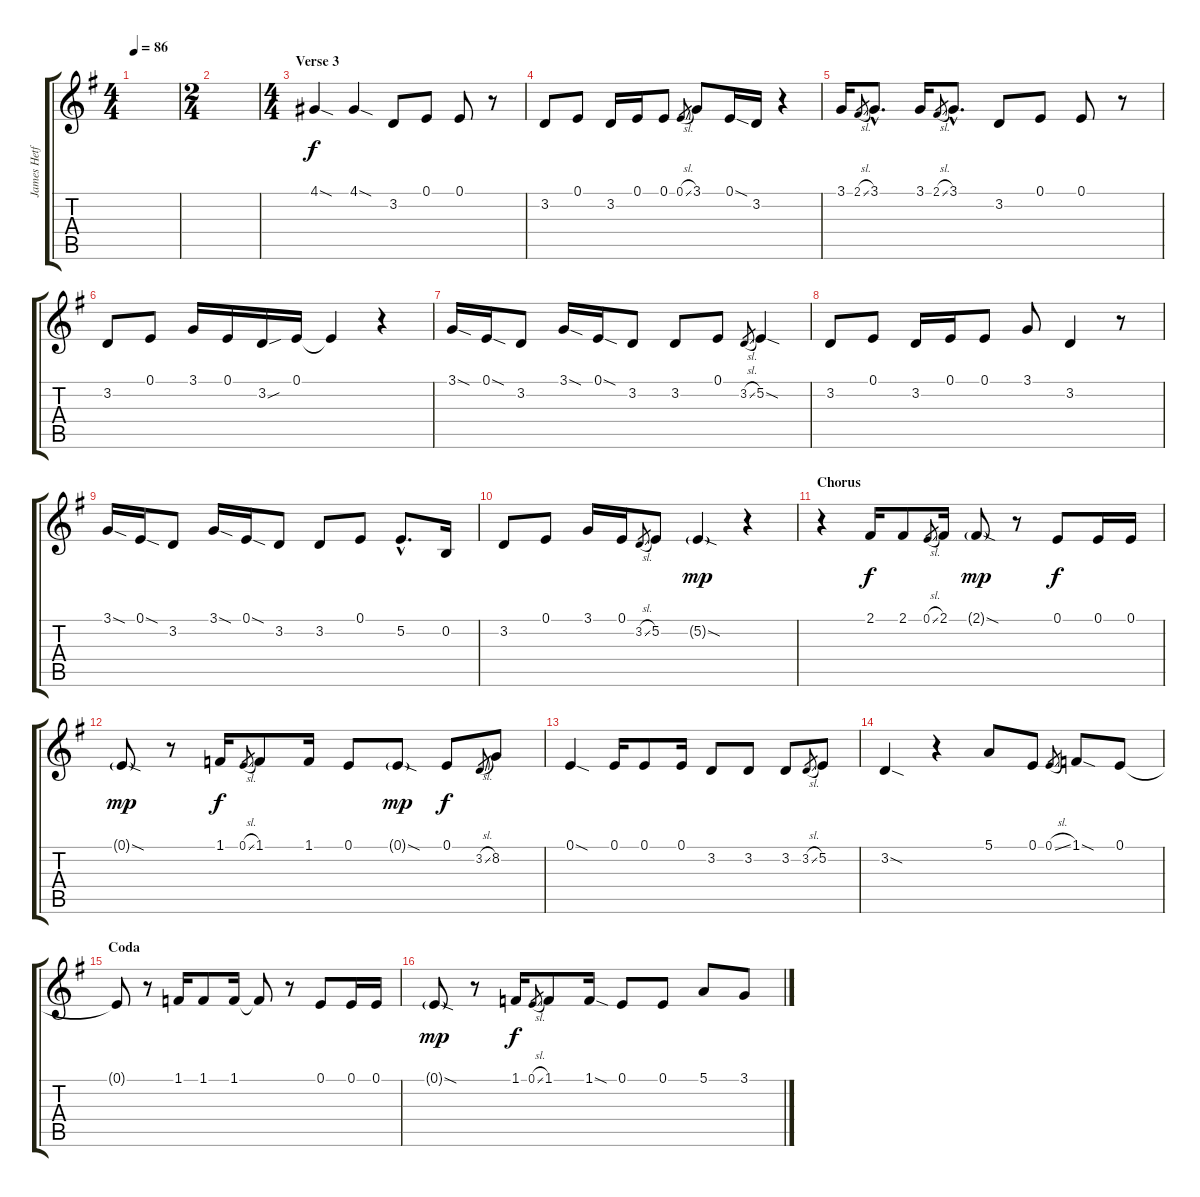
\track ("James Hetfield Singing" "James Hetf") {instrument lead6voice}
\staff {score tabs}
\tuning (E4 B3 G3 D3 A2 E2) {hide}
\ts (4 4)
\tempo 86
\clef g2
\ks g
|
\ts (2 4)
|
\ts (4 4)
\section ("" "Verse 3")
4.1{sod}.4 4.1{sod}.4 3.2.8 0.1.8 0.1.8 r.8 |
3.2.8 0.1.8 3.2.16 0.1.16 0.1.8 0.1{sl}.8{gr} 3.1.8 0.1{sod}.16 3.2.16 r.4 |
3.1.16 2.1{sl}.8{gr} 3.1{hac}.8{d} 3.1.16 2.1{sl}.8{gr} 3.1{hac}.8{d} 3.2.8 0.1.8 0.1.8 r.8 |
3.2.8 0.1.8 3.1.16 0.1.16 3.2{sou}.16 0.1.16 0.1{t}.4 r.4 |
3.1{sod}.16 0.1{sod}.16 3.2.8 3.1{sod}.16 0.1{sod}.16 3.2.8 3.2.8 0.1.8 3.2{sl}.8{gr} 5.2{sod}.4 |
3.2.8 0.1.8 3.2.16 0.1.16 0.1.8 3.1.8 3.2.4 r.8 |
3.1{sod}.16 0.1{sod}.16 3.2.8 3.1{sod}.16 0.1{sod}.16 3.2.8 3.2.8 0.1.8 5.2{hac}.8{d} 0.2.16 |
3.2.8 0.1.8 3.1.16 0.1.16 3.2{sl}.8{gr} 5.2.8 5.2{sod g}.4{dy mp} r.4 |
\section ("" "Chorus")
r.4 2.1.16{dy f} 2.1.8 0.1{sl}.8{gr} 2.1.16 2.1{sod g}.8{dy mp} r.8 0.1.8{dy f} 0.1.16 0.1.16 |
0.1{sod g}.8{dy mp} r.8 1.1.16{dy f} 0.1{sl}.8{gr} 1.1.8 1.1.16 0.1.8 0.1{sod g}.8{dy mp} 0.1.8{dy f} 3.2{sl}.8{gr} 8.2.8 |
0.1{sod}.4 0.1.16 0.1.8 0.1.16 3.2.8 3.2.8 3.2.8 3.2{sl}.8{gr} 5.2.8 |
3.2{sod}.4 r.4 5.1.8 0.1.8 0.1{sl}.8{gr} 1.1{sod}.8 0.1.8 |
\section ("" "Coda")
0.1{t}.8 r.8 1.1.16 1.1.8 1.1.16 1.1{t}.8 r.8 0.1.8 0.1.16 0.1.16 |
0.1{sod g}.8{dy mp} r.8 1.1.16{dy f} 0.1{sl}.8{gr} 1.1.8 1.1{sod}.16 0.1.8 0.1.8 5.1.8 3.1.8
